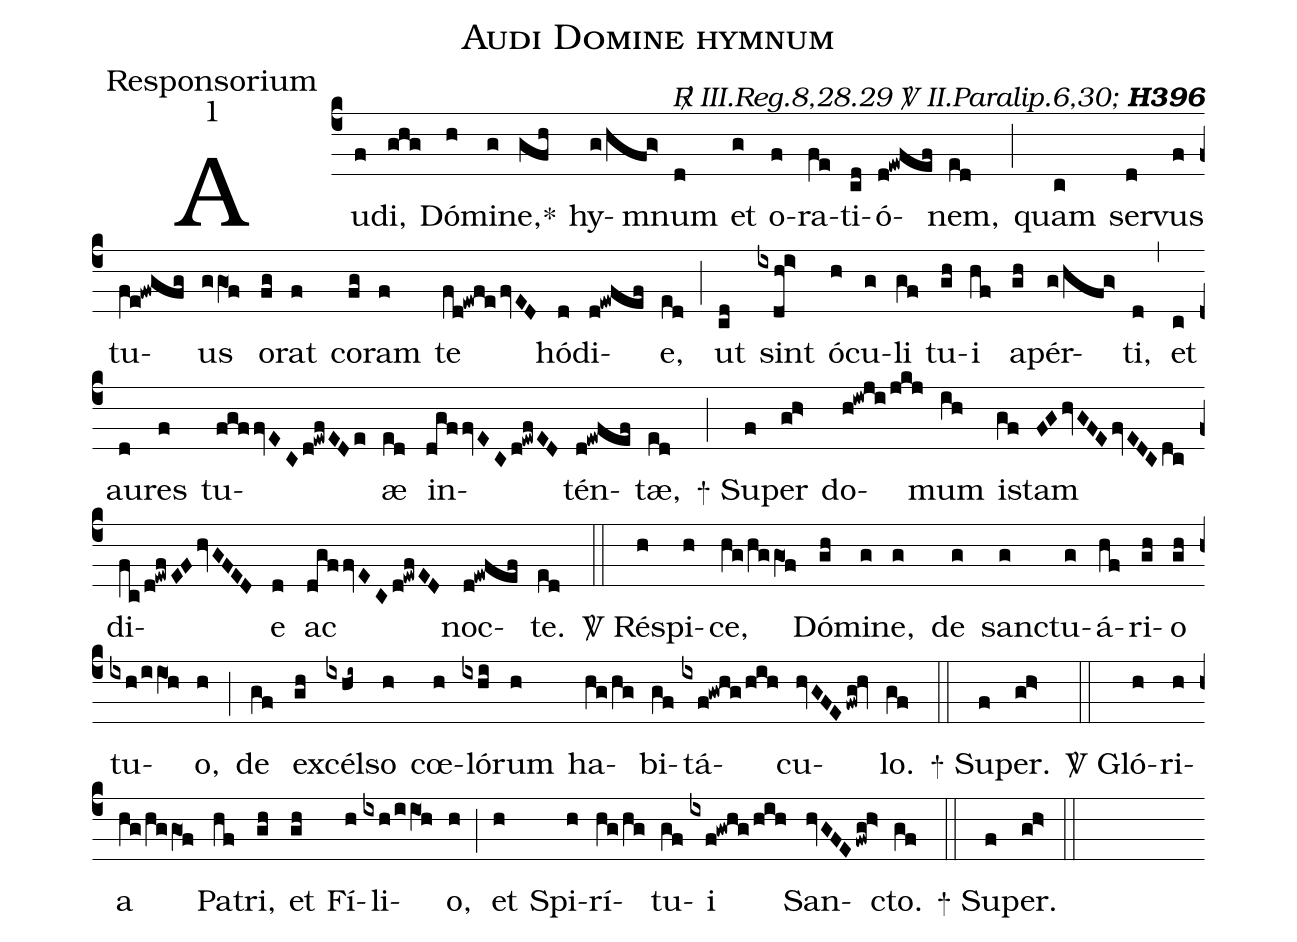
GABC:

name:Audi Domine hymnum;
office-part:Responsorium;
mode:1;
commentary:{\itshape\mdseries \Rbar\  III.Reg.8,28.29  \Vbar\ II.Paralip.6,30;\/} {\bfseries H396};
%%
(c4)  Au(f)di,(ghg) Dó(h)mi(g)ne,<sp>*</sp>(gfh)
hy(g/hfg>)mnum(d) et(g) o(f)ra(fe)ti(cd)ó(d!ewfef)nem,(ed) (;)
quam(c) ser(d)vus(f) tu(fe!fwgfg)us(ggO1f) o(fg)rat(f) co(fg)ram(f) te(fd!ewfefvED) hó(d)di(d!ewfef)e,(ed) (;)
ut(cd) sint(ixdh!i>) ó(h)cu(g)li(gf) tu(gh)i(hf) a(gh)pér(g/hfg>)ti,(d) (,)
et(c) au(d)res(f) tu(fgffvECd!ewfEDe)æ(ed) in(dgffvECd!ewfED)tén(d!ewfef)tæ,(ed) (;)
<sp>+</sp> Su(f)per(g!h>) do(h!iwji/jkj)mum(ih) i(gf)stam(FGhvGFEfvEDCdc) di(fc/d!ewfEFhvGFED)e(d) ac(dgffvECd@ewfED) noc(d!ewfef)te.(ed) (::)
<sp>V/</sp> Ré(h)spi(h)ce,(hg/hggO1f) Dó(gh)mi(g)ne,(g) de(g) sanc(g)tu(g)á(hf)ri(gh)o(gh) tu(ixh/iiO1h)o,(h) (;)
de(gf) ex(gh)cél(ixhi~)so(h) cœ(h)ló(ixhi)rum(h) ha(hg/hg)bi(gf)tá(ixf!gwhg/hih)cu(hvGFEfwg!hv)lo.(gf) (::)
<sp>+</sp> Su(f)per.(g!h>) (::)
<sp>V/</sp> Gló(h)ri(h)a(hg/hggO1f) Pa(hf)tri,(gh) et(gh) Fí(h)li(ixh/iiO1!h)o,(h) (;)
et(h) Spi(h)rí(hg/hg)tu(gf)i(ixf!gwhg/hih) San(hvGFEfwg!h>)cto.(gf) (::)
<sp>+</sp> Su(f)per.(g!h>) (::)
